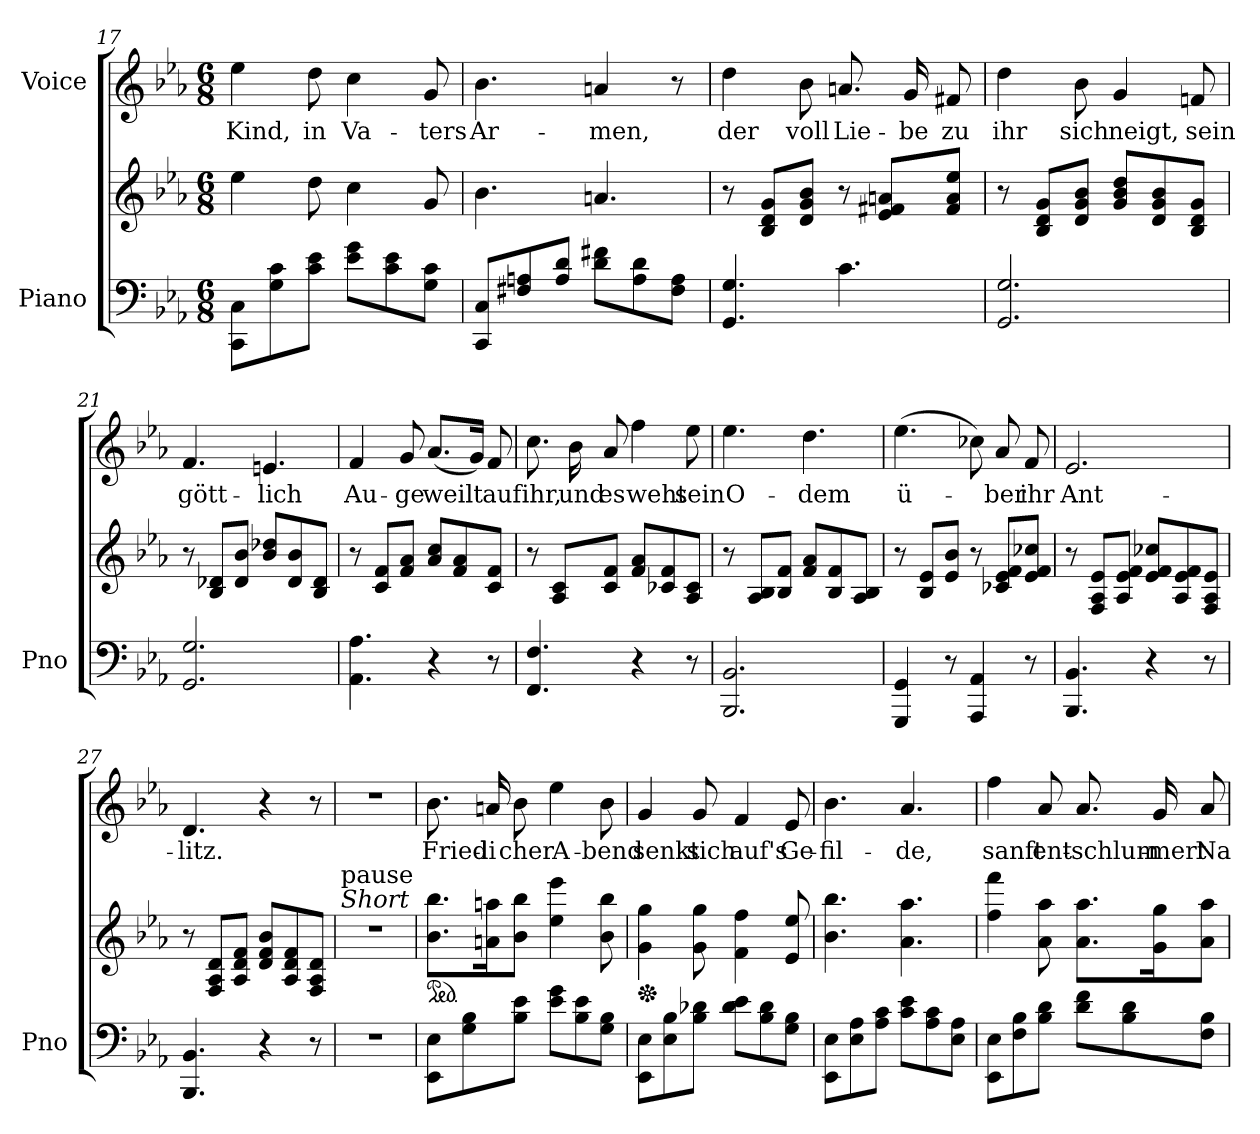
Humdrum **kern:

**kern	**kern	**kern	**text
*part2	*part2	*part1	*part1
*staff3	*staff2	*staff1	*staff1
*I"Piano	*	*I"Voice	*
*I'Pno	*	*	*
!!LO:LB:g=z
*clefF4	*clefG2	*clefG2	*
*k[b-e-a-]	*k[b-e-a-]	*k[b-e-a-]	*
*M6/8	*M6/8	*M6/8	*
=17	=17	=17	=17
!	!	!	!LO:LY:b
8CC\ 8C\L	4ee-\	4ee-\	Kind,
8G\ 8c\	.	.	.
!	!	!	!LO:LY:b
8c\ 8e-\J	8dd\	8dd\	in
!	!	!	!LO:LY:b
8e-\ 8g\L	4cc\	4cc\	Va-
8c\ 8e-\	.	.	.
!	!	!	!LO:LY:b
8G\ 8c\J	8g/	8g/	-ters
=18	=18	=18	=18
!	!	!	!LO:LY:b
8CC/ 8C/L	4.b-\	4.b-\	Ar-
8F#X/ 8An/	.	.	.
8A/ 8d/J	.	.	.
!	!	!	!LO:LY:b
8d\ 8f#X\L	4.an/	4an/	-men,
8A\ 8d\	.	.	.
8F#\ 8A\J	.	8r	.
=19	=19	=19	=19
!	!	!	!LO:LY:b
4.GG/ 4.G/	8r	4dd\	der
.	8B-/ 8d/ 8g/L	.	.
!	!	!	!LO:LY:b
.	8d/ 8g/ 8b-/J	8b-\	voll
!	!	!	!LO:LY:b
4.c\	8r	8.an/	Lie-
.	8e-/ 8f#X/ 8an/L	.	.
!	!	!	!LO:LY:b
.	.	16g/	-be
!	!	!	!LO:LY:b
.	8f#/ 8a/ 8ee-/J	8f#X/	zu
=20	=20	=20	=20
!	!	!	!LO:LY:b
2.GG/ 2.G/	8r	4dd\	ihr
.	8B-/ 8d/ 8g/L	.	.
!	!	!	!LO:LY:b
.	8d/ 8g/ 8b-/J	8b-\	sich
!	!	!	!LO:LY:b
.	8g/ 8b-/ 8dd/L	4g/	neigt,
.	8d/ 8g/ 8b-/	.	.
!	!	!	!LO:LY:b
.	8B-/ 8d/ 8g/J	8fn/	sein
=21	=21	=21	=21
!	!	!	!LO:LY:b
2.GG/ 2.G/	8r	4.f/	gött-
.	8B-/ 8d-X/L	.	.
.	8d-/ 8b-/J	.	.
!	!	!	!LO:LY:b
.	8b-/ 8dd-X/L	4.en/	-lich
.	8d-/ 8b-/	.	.
.	8B-/ 8d-/J	.	.
=22	=22	=22	=22
!	!	!	!LO:LY:b
4.AA-\ 4.A-\	8r	4f/	Au-
.	8c/ 8f/L	.	.
!	!	!	!LO:LY:b
.	8f/ 8a-/J	8g/	-ge
!	!	!	!LO:LY:b
4r	8a-/ 8cc/L	(8.a-/L	weilt
.	8f/ 8a-/	.	.
.	.	16g/Jk)	.
!	!	!	!LO:LY:b
8r	8c/ 8f/J	8f/	auf
!!LO:PB:g=z
=23	=23	=23	=23
!	!	!	!LO:LY:b
4.FF/ 4.F/	8r	8.cc\	ihr,
.	8A-/ 8c/L	.	.
!	!	!	!LO:LY:b
.	.	16b-\	und
!	!	!	!LO:LY:b
.	8c/ 8f/J	8a-/	es
!	!	!	!LO:LY:b
4r	8f/ 8a-/L	4ff\	weht
.	8c-X/ 8f/	.	.
!	!	!	!LO:LY:b
8r	8A-/ 8c-/J	8ee-\	sein
=24	=24	=24	=24
!	!	!	!LO:LY:b
2.BBB-/ 2.BB-/	8r	4.ee-\	O-
.	8A-/ 8B-/L	.	.
.	8B-/ 8f/J	.	.
!	!	!	!LO:LY:b
.	8f/ 8a-/L	4.dd\	-dem
.	8B-/ 8f/	.	.
.	8A-/ 8B-/J	.	.
=25	=25	=25	=25
!	!	!	!LO:LY:b
4GGG/ 4GG/	8r	(4.ee-\	ü-
.	8B-/ 8e-/L	.	.
8r	8e-/ 8b-/J	.	.
4AAA-/ 4AA-/	8r	8cc-X\)	.
!	!	!	!LO:LY:b
.	8c-X/ 8e-/ 8f/L	8a-/	-ber
!	!	!	!LO:LY:b
8r	8e-/ 8f/ 8cc-X/J	8f/	ihr
=26	=26	=26	=26
!	!	!	!LO:LY:b
4.BBB-/ 4.BB-/	8r	2.e-/	Ant-
.	8F/ 8A-/ 8e-/L	.	.
.	8A-/ 8e-/ 8f/J	.	.
4r	8e-/ 8f/ 8cc-X/L	.	.
.	8A-/ 8e-/ 8f/	.	.
8r	8F/ 8A-/ 8e-/J	.	.
=27	=27	=27	=27
!	!	!	!LO:LY:b
4.BBB-/ 4.BB-/	8r	4.d/	-litz.
.	8F/ 8A-/ 8d/L	.	.
.	8A-/ 8d/ 8f/J	.	.
4r	8d/ 8f/ 8b-/L	4r	.
.	8A-/ 8d/ 8f/	.	.
8r	8F/ 8A-/ 8d/J	8r	.
=28	=28	=28	=28
!	!LO:TX:a:i:t=Short	!	!
!	!LO:TX:a:t=pause	!	!
2.r	2.r	2.r	.
!!LO:LB:g=z
=29	=29	=29	=29
*	*ped	*	*
!	!	!	!LO:LY:b
8EE-\ 8E-\L	8.b-\ 8.bb-\L	8.b-\	Fried-
8G\ 8B-\	.	.	.
!	!	!	!LO:LY:b
.	16an\ 16aan\K	16an/	-li
!	!	!	!LO:LY:b
8B-\ 8e-\J	8b-\ 8bb-\J	8b-\	cher
!	!	!	!LO:LY:b
8e-\ 8g\L	4ee-\ 4eee-\	4ee-\	A-
8B-\ 8e-\	.	.	.
!	!	!	!LO:LY:b
8G\ 8B-\J	8b-\ 8bb-\	8b-\	-bend
=30	=30	=30	=30
*	*Xped	*	*
!	!	!	!LO:LY:b
8EE-\ 8E-\L	4g\ 4gg\	4g/	senkt
8E-\ 8B-\	.	.	.
!	!	!	!LO:LY:b
8B-\ 8d-X\J	8g\ 8gg\	8g/	sich
!	!	!	!LO:LY:b
8d-\ 8e-\L	4f\ 4ff\	4f/	auf's
8B-\ 8d-\	.	.	.
!	!	!	!LO:LY:b
8G\ 8B-\J	8e-/ 8ee-/	8e-/	Ge-
=31	=31	=31	=31
!	!	!	!LO:LY:b
8EE-\ 8E-\L	4.b-\ 4.bb-\	4.b-\	-fil-
8E-\ 8A-\	.	.	.
8A-\ 8c\J	.	.	.
!	!	!	!LO:LY:b
8c\ 8e-\L	4.a-\ 4.aa-\	4.a-/	-de,
8A-\ 8c\	.	.	.
8E-\ 8A-\J	.	.	.
=32	=32	=32	=32
!	!	!	!LO:LY:b
8EE-\ 8E-\L	4ff\ 4fff\	4ff\	sanft
8F\ 8B-\	.	.	.
!	!	!	!LO:LY:b
8B-\ 8d\J	8a-\ 8aa-\	8a-/	ent-
!	!	!	!LO:LY:b
8d\ 8f\L	8.a-\ 8.aa-\L	8.a-/	-schlum-
8B-\ 8d\	.	.	.
!	!	!	!LO:LY:b
.	16g\ 16gg\K	16g/	-mert
!	!	!	!LO:LY:b
8F\ 8B-\J	8a-\ 8aa-\J	8a-/	Na-
=	=	=	=
*-	*-	*-	*-
